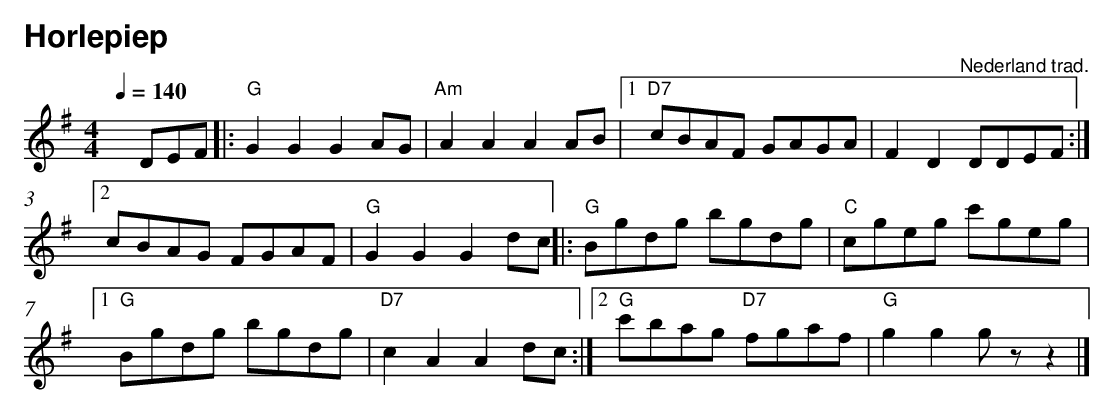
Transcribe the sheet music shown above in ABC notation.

X:1
T:Horlepiep
C: Nederland trad.
L:1/8
M:4/4
Q:1/4=140
K:G
xDEF |:"G" G2 G2G2 AG | "Am"A2 A2 A2 AB |1"D7" cBAF GAGA | F2 D2 DDEF :|2$
cBAG FGAF |"G" G2 G2 G2 dc ||: "G" Bgdg bgdg | "C"cgeg c'geg |1$
 "G"Bgdg bgdg | "D7" c2 A2 A2 dc :|2 "G" c'bag"D7" fgaf |"G" g2 g2 g  zz2|]
